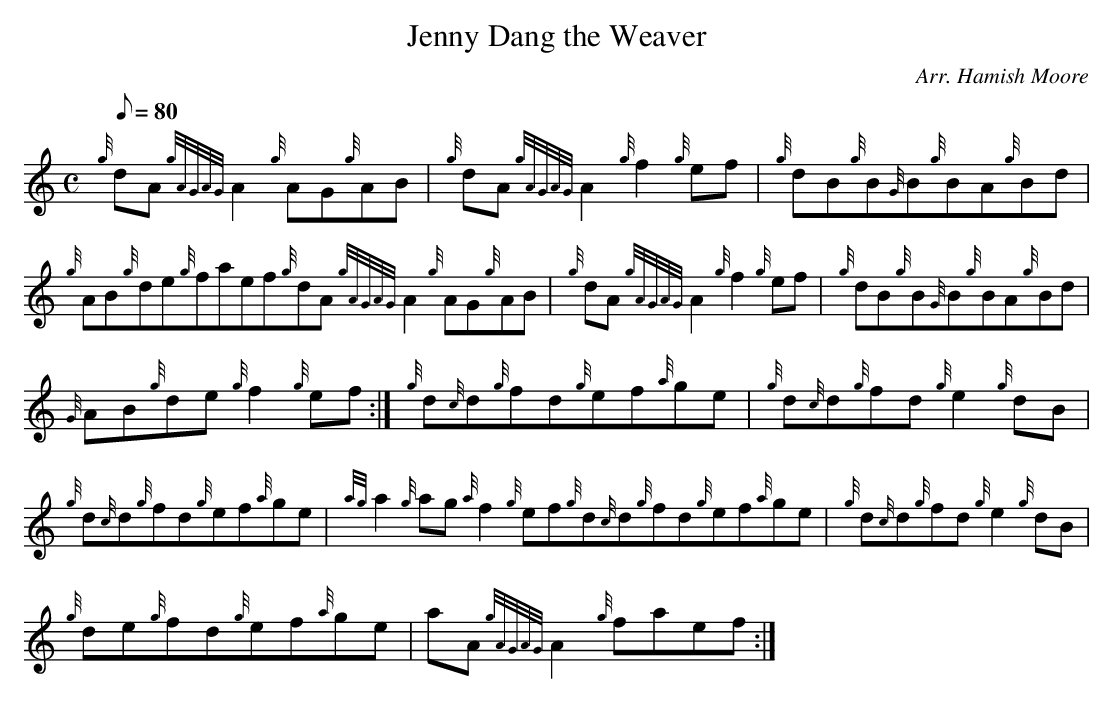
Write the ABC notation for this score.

X:1
T:Jenny Dang the Weaver
M:C
L:1/8
Q:80
C:Arr. Hamish Moore
K:HP
{g}dA{gAGAG}A2{g}AG{g}AB | \
{g}dA{gAGAG}A2{g}f2{g}ef | \
{g}dB{g}B{G}B{g}BA{g}Bd |
{g}AB{g}de{g}faef{g}dA{gAGAG}A2{g}AG{g}AB | \
{g}dA{gAGAG}A2{g}f2{g}ef | \
{g}dB{g}B{G}B{g}BA{g}Bd |
{G}AB{g}de{g}f2{g}ef :| \
{g}d{c}d{g}fd{g}ef{a}ge | \
{g}d{c}d{g}fd{g}e2{g}dB |
{g}d{c}d{g}fd{g}ef{a}ge | \
{ag}a2{g}ag{a}f2{g}ef{g}d{c}d{g}fd{g}ef{a}ge | \
{g}d{c}d{g}fd{g}e2{g}dB |
{g}de{g}fd{g}ef{a}ge | \
aA{gAGAG}A2{g}faef :|
